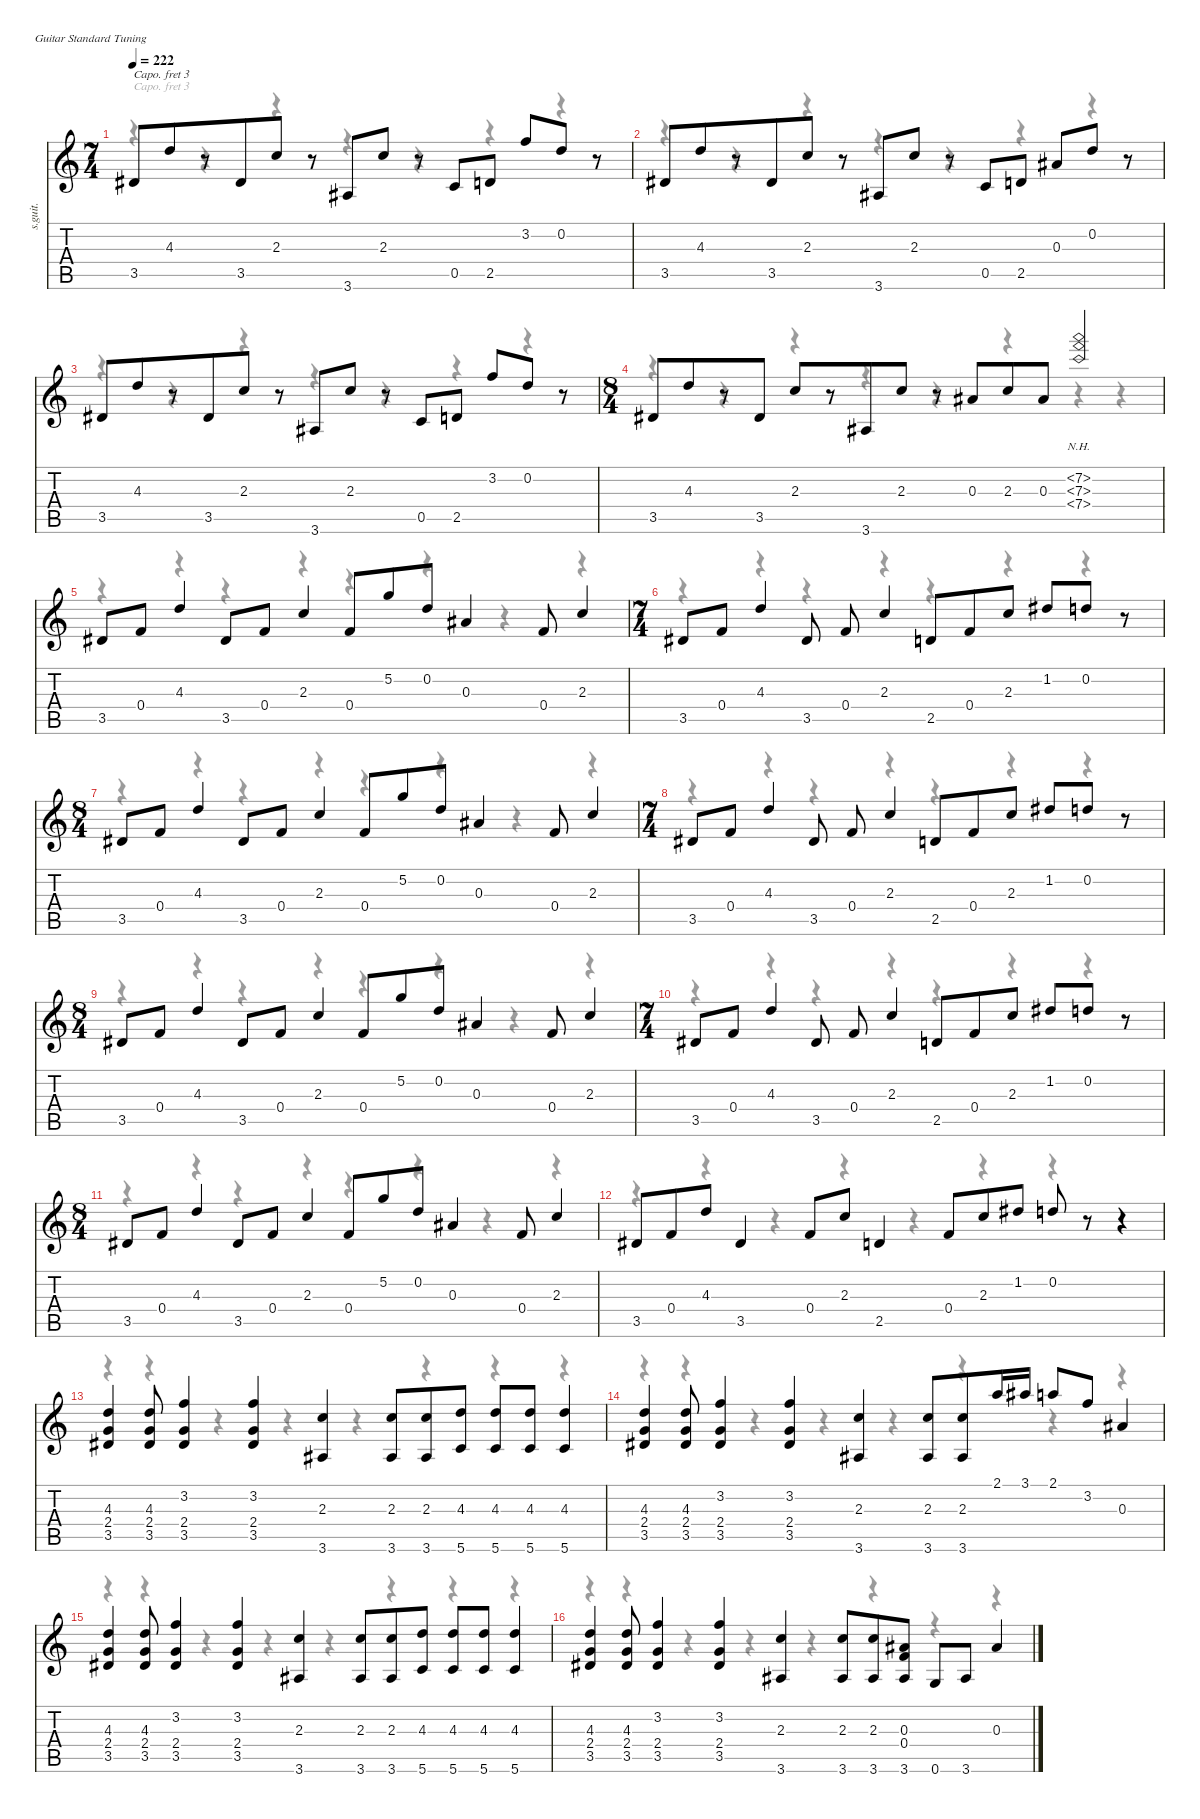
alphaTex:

\defaultSystemsLayout 4
\hideDynamics
\bracketExtendMode nobrackets
\otherSystemsTrackNameOrientation horizontal
\track ("Track 1" "s.guit.") {instrument acousticguitarsteel}
\staff {score tabs}
\capo 3
\tuning (E4 B3 G3 D3 A2 E2)
\voice
\ts (7 4)
\beaming (8 5 3 3 3)
\tempo 222
\clef g2
\ks c
3.5{acc #}.8{dy f beam Up} 4.3.8{beam Up} r.8{beam Up} 3.5{acc #}.8{beam Up} 2.3.8{beam Up} r.8{beam Up} 3.6{acc #}.8{beam Up} 2.3.8{beam Up} r.8{beam Up} 0.5.8{beam Up} 2.5.8{beam Up} 3.2.8{beam Up} 0.2.8{beam Up} r.8{beam Up} |
3.5{acc #}.8{beam Up} 4.3.8{beam Up} r.8{beam Up} 3.5{acc #}.8{beam Up} 2.3.8{beam Up} r.8{beam Up} 3.6{acc #}.8{beam Up} 2.3.8{beam Up} r.8{beam Up} 0.5.8{beam Up} 2.5.8{beam Up} 0.3{acc #}.8{beam Up} 0.2.8{beam Up} r.8{beam Up} |
3.5{acc #}.8{beam Up} 4.3.8{beam Up} r.8{beam Up} 3.5{acc #}.8{beam Up} 2.3.8{beam Up} r.8{beam Up} 3.6{acc #}.8{beam Up} 2.3.8{beam Up} r.8{beam Up} 0.5.8{beam Up} 2.5.8{beam Up} 3.2.8{beam Up} 0.2.8{beam Up} r.8{beam Up} |
\ts (8 4)
\beaming (8 4 4 4 4)
3.5{acc #}.8{beam Up} 4.3.8{beam Up} r.8{beam Up} 3.5{acc #}.8{beam Up} 2.3.8{beam Up} r.8{beam Up} 3.6{acc #}.8{beam Up} 2.3.8{beam Up} r.8{beam Up} 0.3{acc #}.8{beam Up} 2.3.8{beam Up} 0.3{acc #}.8{beam Up} (7.2{nh} 7.3{nh} 7.4{nh}).2{beam Up} |
3.5{acc #}.8{beam Up} 0.4.8{beam Up} 4.3.4{beam Up} 3.5{acc #}.8{beam Up} 0.4.8{beam Up} 2.3.4{beam Up} 0.4.8{beam Up} 5.2.8{beam Up} 0.2.8{beam Up} 0.3{acc #}.4{beam Up} 0.4.8{beam Up} 2.3.4{beam Up} |
\ts (7 4)
\beaming (8 5 3 3 3)
3.5{acc #}.8{beam Up} 0.4.8{beam Up} 4.3.4{beam Up} 3.5{acc #}.8{beam Up} 0.4.8{beam Up} 2.3.4{beam Up} 2.5.8{beam Up} 0.4.8{beam Up} 2.3.8{beam Up} 1.2{acc #}.8{beam Up} 0.2.8{beam Up} r.8{beam Up} |
\ts (8 4)
\beaming (8 4 4 4 4)
3.5{acc #}.8{beam Up} 0.4.8{beam Up} 4.3.4{beam Up} 3.5{acc #}.8{beam Up} 0.4.8{beam Up} 2.3.4{beam Up} 0.4.8{beam Up} 5.2.8{beam Up} 0.2.8{beam Up} 0.3{acc #}.4{beam Up} 0.4.8{beam Up} 2.3.4{beam Up} |
\ts (7 4)
\beaming (8 5 3 3 3)
3.5{acc #}.8{beam Up} 0.4.8{beam Up} 4.3.4{beam Up} 3.5{acc #}.8{beam Up} 0.4.8{beam Up} 2.3.4{beam Up} 2.5.8{beam Up} 0.4.8{beam Up} 2.3.8{beam Up} 1.2{acc #}.8{beam Up} 0.2.8{beam Up} r.8{beam Up} |
\ts (8 4)
\beaming (8 4 4 4 4)
3.5{acc #}.8{beam Up} 0.4.8{beam Up} 4.3.4{beam Up} 3.5{acc #}.8{beam Up} 0.4.8{beam Up} 2.3.4{beam Up} 0.4.8{beam Up} 5.2.8{beam Up} 0.2.8{beam Up} 0.3{acc #}.4{beam Up} 0.4.8{beam Up} 2.3.4{beam Up} |
\ts (7 4)
\beaming (8 5 3 3 3)
3.5{acc #}.8{beam Up} 0.4.8{beam Up} 4.3.4{beam Up} 3.5{acc #}.8{beam Up} 0.4.8{beam Up} 2.3.4{beam Up} 2.5.8{beam Up} 0.4.8{beam Up} 2.3.8{beam Up} 1.2{acc #}.8{beam Up} 0.2.8{beam Up} r.8{beam Up} |
\ts (8 4)
\beaming (8 4 4 4 4)
3.5{acc #}.8{beam Up} 0.4.8{beam Up} 4.3.4{beam Up} 3.5{acc #}.8{beam Up} 0.4.8{beam Up} 2.3.4{beam Up} 0.4.8{beam Up} 5.2.8{beam Up} 0.2.8{beam Up} 0.3{acc #}.4{beam Up} 0.4.8{beam Up} 2.3.4{beam Up} |
3.5{acc #}.8{beam Up} 0.4.8{beam Up} 4.3.8{beam Up} 3.5{acc #}.4{beam Up} 0.4.8{beam Up} 2.3.8{beam Up} 2.5.4{beam Up} 0.4.8{beam Up} 2.3.8{beam Up} 1.2{acc #}.8{beam Up} 0.2.8{beam Up} r.8{beam Up} r.4{beam Up} |
(4.3 2.4 3.5{acc #}).4{beam Up} (4.3 2.4 3.5{acc #}).8{beam Up} (3.2 2.4 3.5{acc #}).4{beam Up} (3.2 2.4 3.5{acc #}).4{beam Up} (2.3 3.6{acc #}).4{beam Up} (2.3 3.6{acc #}).8{beam Up} (2.3 3.6{acc #}).8{beam Up} (4.3 5.6).8{beam Up} (4.3 5.6).8{beam Up} (4.3 5.6).8{beam Up} (4.3 5.6).4{beam Up} |
(4.3 2.4 3.5{acc #}).4{beam Up} (4.3 2.4 3.5{acc #}).8{beam Up} (3.2 2.4 3.5{acc #}).4{beam Up} (3.2 2.4 3.5{acc #}).4{beam Up} (2.3 3.6{acc #}).4{beam Up} (2.3 3.6{acc #}).8{beam Up} (2.3 3.6{acc #}).8{beam Up} 2.1.16{beam Up} 3.1{acc #}.16{beam Up} 2.1.8{beam Up} 3.2.8{beam Up} 0.3{acc #}.4{beam Up} |
(4.3 2.4 3.5{acc #}).4{beam Up} (4.3 2.4 3.5{acc #}).8{beam Up} (3.2 2.4 3.5{acc #}).4{beam Up} (3.2 2.4 3.5{acc #}).4{beam Up} (2.3 3.6{acc #}).4{beam Up} (2.3 3.6{acc #}).8{beam Up} (2.3 3.6{acc #}).8{beam Up} (4.3 5.6).8{beam Up} (4.3 5.6).8{beam Up} (4.3 5.6).8{beam Up} (4.3 5.6).4{beam Up} |
(4.3 2.4 3.5{acc #}).4{beam Up} (4.3 2.4 3.5{acc #}).8{beam Up} (3.2 2.4 3.5{acc #}).4{beam Up} (3.2 2.4 3.5{acc #}).4{beam Up} (2.3 3.6{acc #}).4{beam Up} (2.3 3.6{acc #}).8{beam Up} (2.3 3.6{acc #}).8{beam Up} (0.3{acc #} 0.4 3.6{acc #}).8{beam Up} 0.6.8{beam Up} 3.6{acc #}.8{beam Up} 0.3{acc #}.4{beam Up}
\voice
\clef g2
\ottava regular
\simile none
\ks c
r.4{dy mf beam Down} r.4{beam Down} r.4{beam Down} r.4{beam Down} r.4{beam Down} r.4{beam Down} r.4{beam Down} |
r.4{beam Down} r.4{beam Down} r.4{beam Down} r.4{beam Down} r.4{beam Down} r.4{beam Down} r.4{beam Down} |
r.4{beam Down} r.4{beam Down} r.4{beam Down} r.4{beam Down} r.4{beam Down} r.4{beam Down} r.4{beam Down} |
r.4{beam Down} r.4{beam Down} r.4{beam Down} r.4{beam Down} r.4{beam Down} r.4{beam Down} r.4{beam Down} r.4{beam Down} |
r.4{beam Down} r.4{beam Down} r.4{beam Down} r.4{beam Down} r.4{beam Down} r.4{beam Down} r.4{beam Down} r.4{beam Down} |
r.4{beam Down} r.4{beam Down} r.4{beam Down} r.4{beam Down} r.4{beam Down} r.4{beam Down} r.4{beam Down} |
r.4{beam Down} r.4{beam Down} r.4{beam Down} r.4{beam Down} r.4{beam Down} r.4{beam Down} r.4{beam Down} r.4{beam Down} |
r.4{beam Down} r.4{beam Down} r.4{beam Down} r.4{beam Down} r.4{beam Down} r.4{beam Down} r.4{beam Down} |
r.4{beam Down} r.4{beam Down} r.4{beam Down} r.4{beam Down} r.4{beam Down} r.4{beam Down} r.4{beam Down} r.4{beam Down} |
r.4{beam Down} r.4{beam Down} r.4{beam Down} r.4{beam Down} r.4{beam Down} r.4{beam Down} r.4{beam Down} |
r.4{beam Down} r.4{beam Down} r.4{beam Down} r.4{beam Down} r.4{beam Down} r.4{beam Down} r.4{beam Down} r.4{beam Down} |
r.4{beam Down} r.4{beam Down} r.4{beam Down} r.4{beam Down} r.4{beam Down} r.4{beam Down} r.4{beam Down} r.4{beam Down} |
r.4{beam Down} r.4{beam Down} r.4{beam Down} r.4{beam Down} r.4{beam Down} r.4{beam Down} r.4{beam Down} r.4{beam Down} |
r.4{beam Down} r.4{beam Down} r.4{beam Down} r.4{beam Down} r.4{beam Down} r.4{beam Down} r.4{beam Down} r.4{beam Down} |
r.4{beam Down} r.4{beam Down} r.4{beam Down} r.4{beam Down} r.4{beam Down} r.4{beam Down} r.4{beam Down} r.4{beam Down} |
r.4{beam Down} r.4{beam Down} r.4{beam Down} r.4{beam Down} r.4{beam Down} r.4{beam Down} r.4{beam Down} r.4{beam Down}
